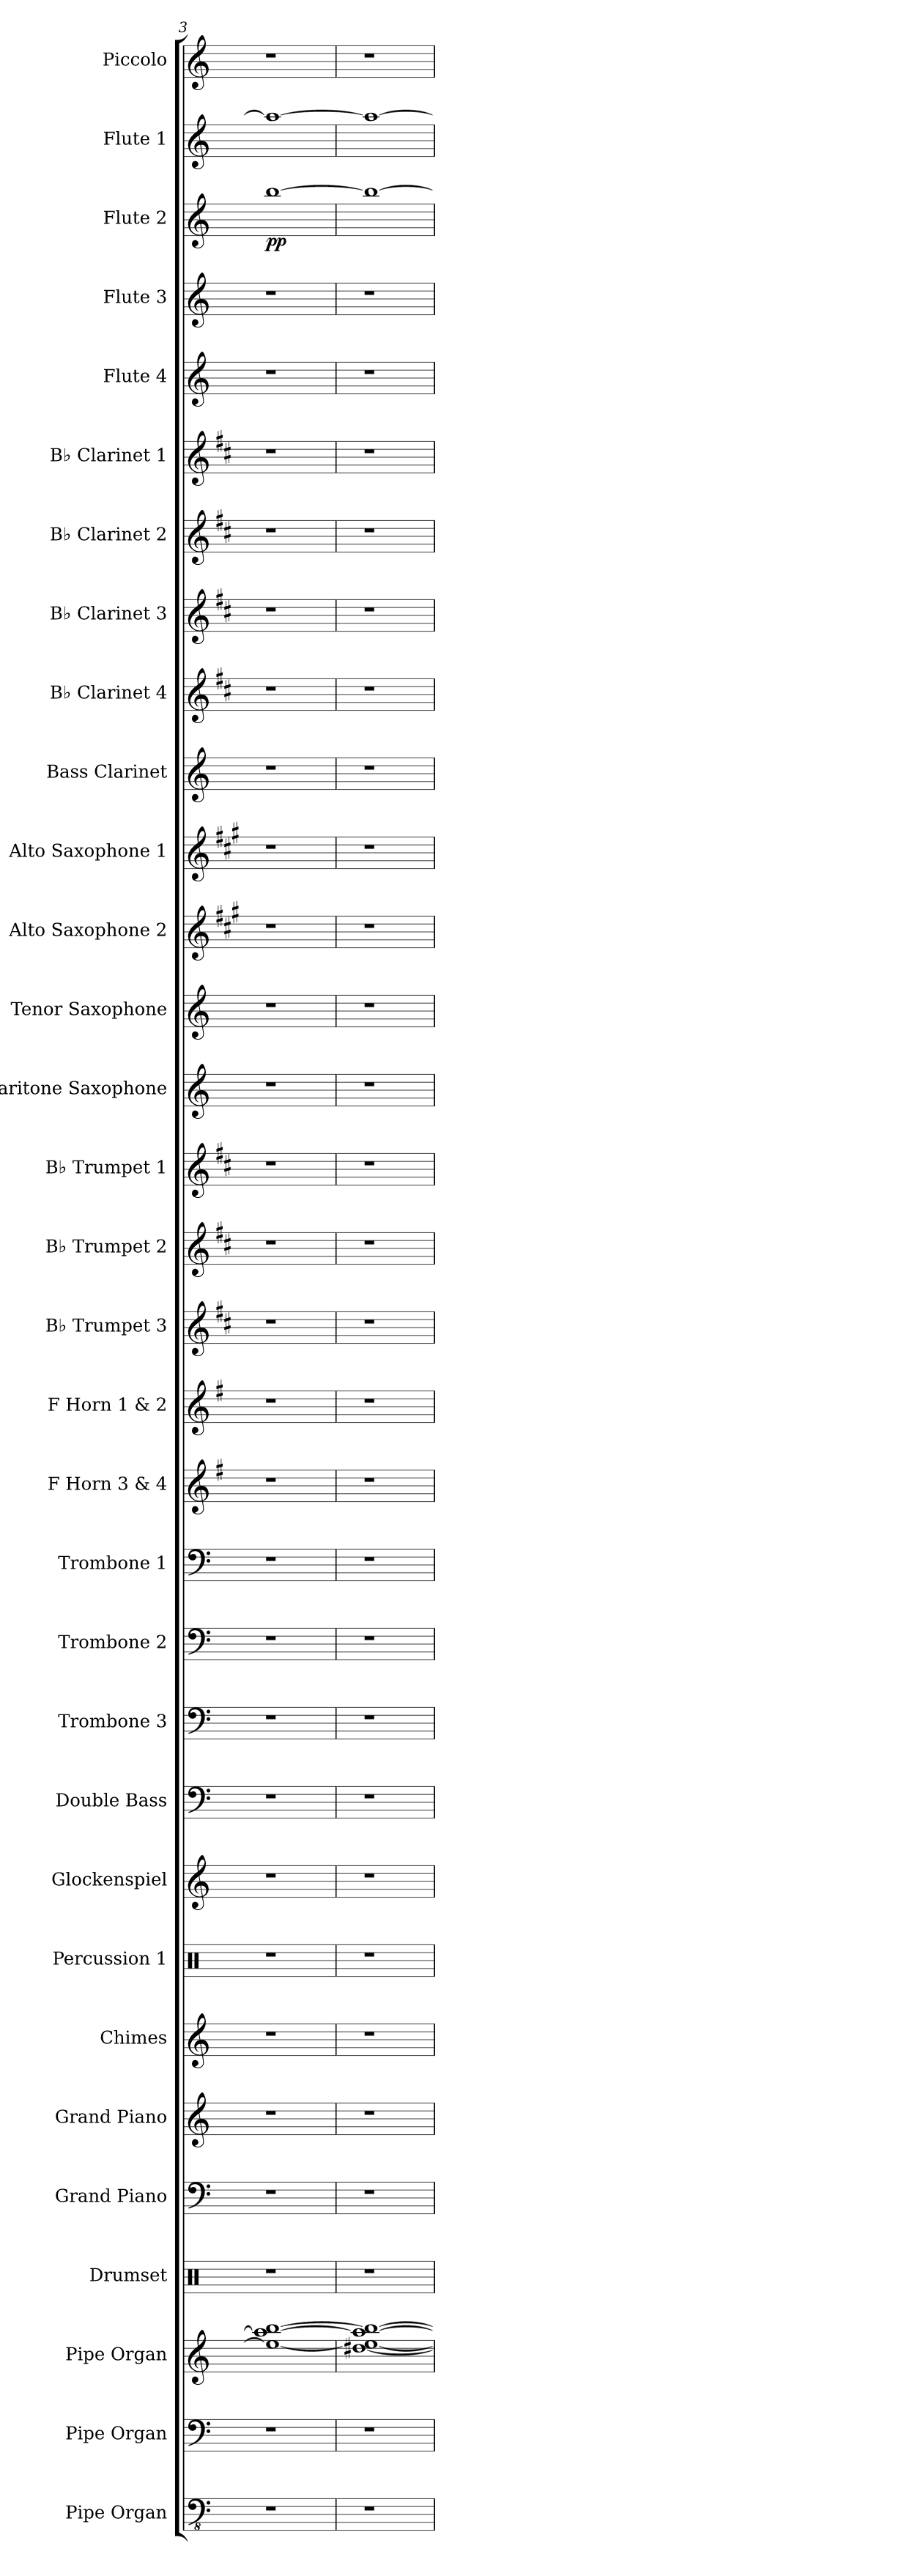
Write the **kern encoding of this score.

**kern	**kern	**kern	**kern	**kern	**kern	**kern	**kern	**kern	**kern	**kern	**kern	**kern	**kern	**kern	**kern	**kern	**kern	**kern	**kern	**kern	**kern	**kern	**kern	**kern	**kern	**kern	**kern	**kern	**kern	**dynam	**kern	**kern
*part32	*part31	*part30	*part29	*part28	*part27	*part26	*part25	*part24	*part23	*part22	*part21	*part20	*part19	*part18	*part17	*part16	*part15	*part14	*part13	*part12	*part11	*part10	*part9	*part8	*part7	*part6	*part5	*part4	*part3	*part3	*part2	*part1
*staff32	*staff31	*staff30	*staff29	*staff28	*staff27	*staff26	*staff25	*staff24	*staff23	*staff22	*staff21	*staff20	*staff19	*staff18	*staff17	*staff16	*staff15	*staff14	*staff13	*staff12	*staff11	*staff10	*staff9	*staff8	*staff7	*staff6	*staff5	*staff4	*staff3	*staff3	*staff2	*staff1
*I"Pipe Organ	*I"Pipe Organ	*I"Pipe Organ	*I"Drumset	*I"Grand Piano	*I"Grand Piano	*I"Chimes	*I"Percussion 1	*I"Glockenspiel	*I"Double Bass	*I"Trombone 3	*I"Trombone 2	*I"Trombone 1	*I"F Horn 3 &amp; 4	*I"F Horn 1 &amp; 2	*I"B♭ Trumpet 3	*I"B♭ Trumpet 2	*I"B♭ Trumpet 1	*I"Baritone Saxophone	*I"Tenor Saxophone	*I"Alto Saxophone 2	*I"Alto Saxophone 1	*I"Bass Clarinet	*I"B♭ Clarinet 4	*I"B♭ Clarinet 3	*I"B♭ Clarinet 2	*I"B♭ Clarinet 1	*I"Flute 4	*I"Flute 3	*I"Flute 2	*	*I"Flute 1	*I"Piccolo
*I'Org.	*I'Org.	*I'Org.	*I'D. Set	*I'Pno.	*I'Pno.	*I'Cme.	*I'Perc. 1	*I'Glk.	*I'Db.	*I'Tbn. 3	*I'Tbn. 2	*I'Tbn. 1	*I'F Hn. 3 4	*I'F Hn. 1 2	*I'B♭ Tpt. 3	*I'B♭ Tpt. 2	*I'B♭ Tpt. 1	*I'Bar. Sax.	*I'T. Sax.	*I'A. Sax. 2	*I'A. Sax. 1	*I'B. Cl.	*I'B♭ Cl. 4	*I'B♭ Cl. 3	*I'B♭ Cl. 2	*I'B♭ Cl. 1	*I'Fl. 4	*I'Fl. 3	*I'Fl. 2	*	*I'Fl. 1	*I'Picc.
*clefFv4	*clefF4	*clefG2	*clefX	*clefF4	*clefG2	*clefG2	*clefX	*clefG2	*clefF4	*clefF4	*clefF4	*clefF4	*clefG2	*clefG2	*clefG2	*clefG2	*clefG2	*clefG2	*clefG2	*clefG2	*clefG2	*clefG2	*clefG2	*clefG2	*clefG2	*clefG2	*clefG2	*clefG2	*clefG2	*	*clefG2	*clefG2
*	*	*	*	*	*	*	*	*ITrd-14c-24	*ITrd7c12	*	*	*	*ITrd4c7	*ITrd4c7	*ITrd1c2	*ITrd1c2	*ITrd1c2	*ITrd12c21	*ITrd8c14	*ITrd5c9	*ITrd5c9	*ITrd8c14	*ITrd1c2	*ITrd1c2	*ITrd1c2	*ITrd1c2	*	*	*	*	*	*ITrd-7c-12
*k[]	*k[]	*k[]	*k[]	*k[]	*k[]	*k[]	*k[]	*k[]	*k[]	*k[]	*k[]	*k[]	*k[]	*k[]	*k[]	*k[]	*k[]	*k[]	*k[]	*k[]	*k[]	*k[]	*k[]	*k[]	*k[]	*k[]	*k[]	*k[]	*k[]	*	*k[]	*k[]
=3	=3	=3	=3	=3	=3	=3	=3	=3	=3	=3	=3	=3	=3	=3	=3	=3	=3	=3	=3	=3	=3	=3	=3	=3	=3	=3	=3	=3	=3	=3	=3	=3
!	!	!	!	!	!	!	!	!	!	!	!	!	!	!	!	!	!	!	!	!	!	!	!	!	!	!	!	!	!	!LO:DY:b	!	!
1r	1r	1ee_ 1aa_ [1bb	1r	1r	1r	1r	1r	1r	1r	1r	1r	1r	1r	1r	1r	1r	1r	1r	1r	1r	1r	1r	1r	1r	1r	1r	1r	1r	[1bb	pp	1aa_	1r
=4	=4	=4	=4	=4	=4	=4	=4	=4	=4	=4	=4	=4	=4	=4	=4	=4	=4	=4	=4	=4	=4	=4	=4	=4	=4	=4	=4	=4	=4	=4	=4	=4
1r	1r	[1dd#X 1ee_ 1aa_ 1bb_	1r	1r	1r	1r	1r	1r	1r	1r	1r	1r	1r	1r	1r	1r	1r	1r	1r	1r	1r	1r	1r	1r	1r	1r	1r	1r	1bb_	.	1aa_	1r
=	=	=	=	=	=	=	=	=	=	=	=	=	=	=	=	=	=	=	=	=	=	=	=	=	=	=	=	=	=	=	=	=
*-	*-	*-	*-	*-	*-	*-	*-	*-	*-	*-	*-	*-	*-	*-	*-	*-	*-	*-	*-	*-	*-	*-	*-	*-	*-	*-	*-	*-	*-	*-	*-	*-
